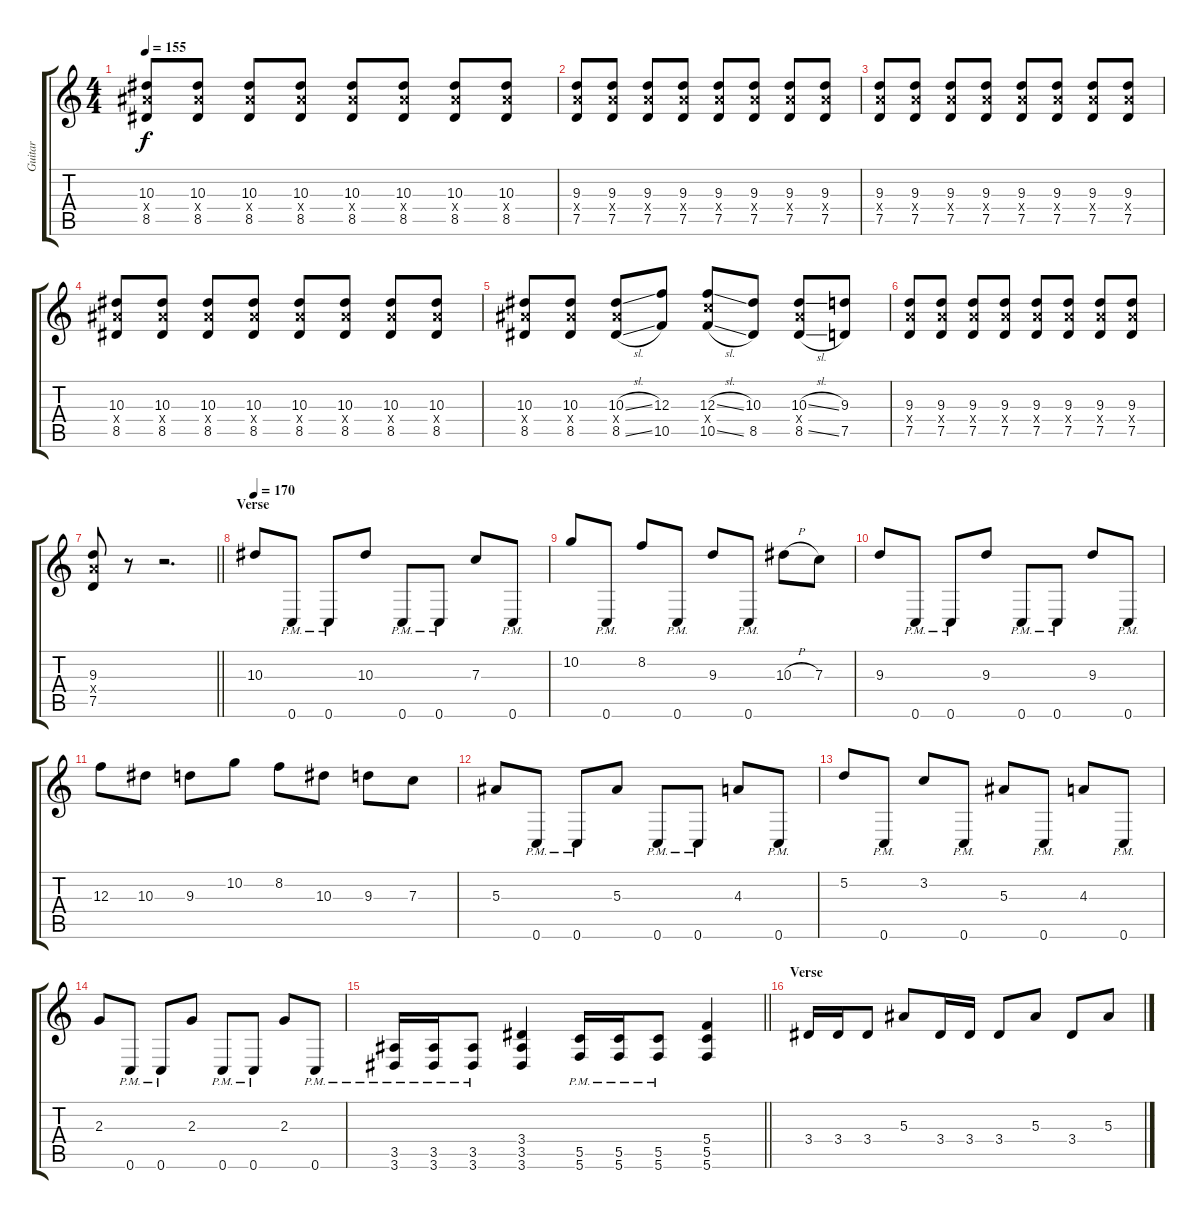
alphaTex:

\track ("Guitar" "Guitar") {instrument distortionguitar}
\staff {score tabs}
\tuning (D4 A3 F3 C3 G2 C2) {hide}
\ts (4 4)
\tempo 155
\clef g2
\ks c
(10.3 10.4{x} 8.5).8{dy f} (10.3 10.4{x} 8.5).8 (10.3 10.4{x} 8.5).8 (10.3 10.4{x} 8.5).8 (10.3 10.4{x} 8.5).8 (10.3 10.4{x} 8.5).8 (10.3 10.4{x} 8.5).8 (10.3 10.4{x} 8.5).8 |
(9.3 9.4{x} 7.5).8 (9.3 9.4{x} 7.5).8 (9.3 9.4{x} 7.5).8 (9.3 9.4{x} 7.5).8 (9.3 9.4{x} 7.5).8 (9.3 9.4{x} 7.5).8 (9.3 9.4{x} 7.5).8 (9.3 9.4{x} 7.5).8 |
(9.3 9.4{x} 7.5).8 (9.3 9.4{x} 7.5).8 (9.3 9.4{x} 7.5).8 (9.3 9.4{x} 7.5).8 (9.3 9.4{x} 7.5).8 (9.3 9.4{x} 7.5).8 (9.3 9.4{x} 7.5).8 (9.3 9.4{x} 7.5).8 |
(10.3 10.4{x} 8.5).8 (10.3 10.4{x} 8.5).8 (10.3 10.4{x} 8.5).8 (10.3 10.4{x} 8.5).8 (10.3 10.4{x} 8.5).8 (10.3 10.4{x} 8.5).8 (10.3 10.4{x} 8.5).8 (10.3 10.4{x} 8.5).8 |
(10.3 10.4{x} 8.5).8 (10.3 10.4{x} 8.5).8 (10.3{sl} 10.4{x} 8.5{sl}).8 (12.3 10.5).8 (12.3{sl} 12.4{x} 10.5{sl}).8 (10.3 8.5).8 (10.3{sl} 10.4{x} 8.5{sl}).8 (9.3 7.5).8 |
(9.3 9.4{x} 7.5).8 (9.3 9.4{x} 7.5).8 (9.3 9.4{x} 7.5).8 (9.3 9.4{x} 7.5).8 (9.3 9.4{x} 7.5).8 (9.3 9.4{x} 7.5).8 (9.3 9.4{x} 7.5).8 (9.3 9.4{x} 7.5).8 |
\barLineRight lightlight
(9.3 9.4{x} 7.5).8 r.8 r.2{d} |
\section ("" "Verse")
\tempo 170
10.3.8{volume 13} 0.6{pm}.8 0.6{pm}.8 10.3.8 0.6{pm}.8 0.6{pm}.8 7.3.8 0.6{pm}.8 |
10.2.8 0.6{pm}.8 8.2.8 0.6{pm}.8 9.3.8 0.6{pm}.8 10.3{h}.8 7.3.8 |
9.3.8 0.6{pm}.8 0.6{pm}.8 9.3.8 0.6{pm}.8 0.6{pm}.8 9.3.8 0.6{pm}.8 |
12.3.8 10.3.8 9.3.8 10.2.8 8.2.8 10.3.8 9.3.8 7.3.8 |
5.3.8 0.6{pm}.8 0.6{pm}.8 5.3.8 0.6{pm}.8 0.6{pm}.8 4.3.8 0.6{pm}.8 |
5.2.8 0.6{pm}.8 3.2.8 0.6{pm}.8 5.3.8 0.6{pm}.8 4.3.8 0.6{pm}.8 |
2.3.8 0.6{pm}.8 0.6{pm}.8 2.3.8 0.6{pm}.8 0.6{pm}.8 2.3.8 0.6{pm}.8 |
\barLineRight lightlight
(3.5{pm} 3.6{pm}).16 (3.5{pm} 3.6{pm}).16 (3.5{pm} 3.6{pm}).8 (3.4 3.5 3.6).4 (5.5{pm} 5.6{pm}).16 (5.5{pm} 5.6{pm}).16 (5.5{pm} 5.6{pm}).8 (5.4 5.5 5.6).4 |
\section ("" "Verse")
3.4.16 3.4.16 3.4.8 5.3.8 3.4.16 3.4.16 3.4.8 5.3.8 3.4.8 5.3.8
